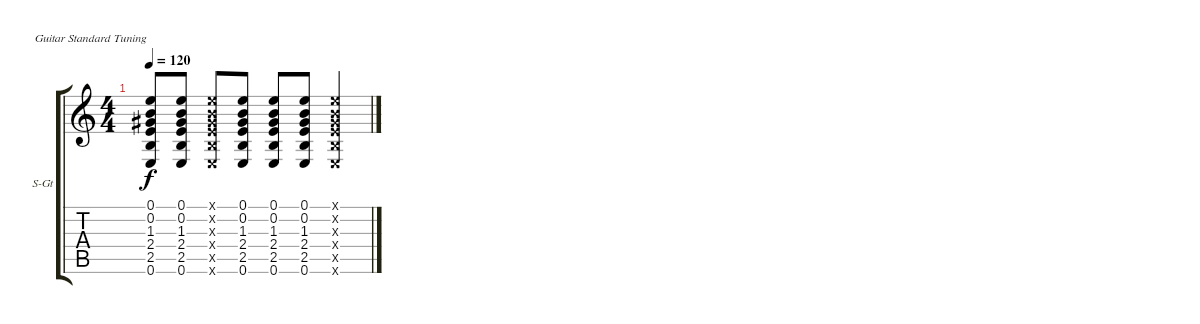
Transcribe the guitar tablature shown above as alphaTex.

\bracketExtendMode groupsimilarinstruments
\firstSystemTrackNameOrientation horizontal
\otherSystemsTrackNameOrientation horizontal
\track ("Â. Öîé" "S-Gt") {instrument acousticguitarsteel}
\staff {score tabs}
\tuning (E4 B3 G3 D3 A2 E2)
\ts (4 4)
\tempo 120
\clef g2
\ks c
(0.1 0.2 1.3 2.4 2.5 0.6).8{dy f} (0.1 0.2 1.3 2.4 2.5 0.6).8 (0.1{x} 0.2{x} 1.3{x} 2.4{x} 2.5{x} 0.6{x}).8 (0.1 0.2 1.3 2.4 2.5 0.6).8 (0.1 0.2 1.3 2.4 2.5 0.6).8 (0.1 0.2 1.3 2.4 2.5 0.6).8 (0.1{x} 0.2{x} 1.3{x} 2.4{x} 2.5{x} 0.6{x}).4
